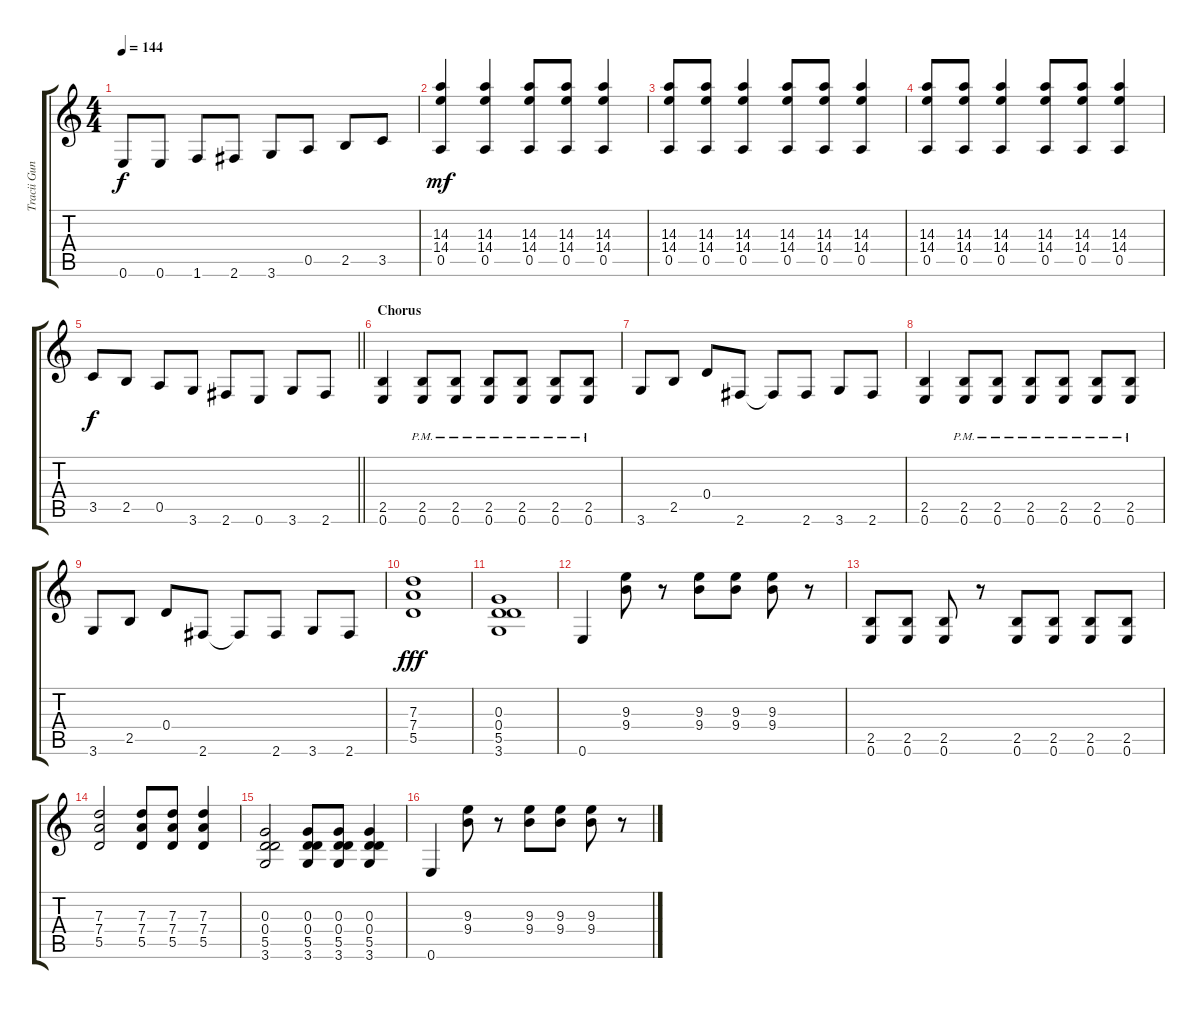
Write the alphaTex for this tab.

\track ("Tracii Guns - Rhytm Guitar" "Tracii Gun") {instrument distortionguitar}
\staff {score tabs}
\tuning (E4 B3 G3 D3 A2 E2) {hide}
\ts (4 4)
\tempo 144
\clef g2
\ks c
0.6{t}.8{dy f} 0.6.8 1.6.8 2.6.8 3.6.8 0.5.8 2.5.8 3.5.8 |
(14.3 14.4 0.5).4{dy mf} (14.3 14.4 0.5).4 (14.3 14.4 0.5).8 (14.3 14.4 0.5).8 (14.3 14.4 0.5).4 |
(14.3 14.4 0.5).8 (14.3 14.4 0.5).8 (14.3 14.4 0.5).4 (14.3 14.4 0.5).8 (14.3 14.4 0.5).8 (14.3 14.4 0.5).4 |
(14.3 14.4 0.5).8 (14.3 14.4 0.5).8 (14.3 14.4 0.5).4 (14.3 14.4 0.5).8 (14.3 14.4 0.5).8 (14.3 14.4 0.5).4 |
\barLineRight lightlight
3.5.8{dy f} 2.5.8 0.5.8 3.6.8 2.6.8 0.6.8 3.6.8 2.6.8 |
\section ("" "Chorus")
(2.5 0.6).4 (2.5{pm} 0.6{pm}).8 (2.5{pm} 0.6{pm}).8 (2.5{pm} 0.6{pm}).8 (2.5{pm} 0.6{pm}).8 (2.5{pm} 0.6{pm}).8 (2.5{pm} 0.6{pm}).8 |
3.6.8 2.5.8 0.4.8 2.6.8 2.6{t}.8 2.6.8 3.6.8 2.6.8 |
(2.5 0.6).4 (2.5{pm} 0.6{pm}).8 (2.5{pm} 0.6{pm}).8 (2.5{pm} 0.6{pm}).8 (2.5{pm} 0.6{pm}).8 (2.5{pm} 0.6{pm}).8 (2.5{pm} 0.6{pm}).8 |
3.6.8 2.5.8 0.4.8 2.6.8 2.6{t}.8 2.6.8 3.6.8 2.6.8 |
(7.3 7.4 5.5).1{dy fff} |
(0.3 0.4 5.5 3.6).1 |
0.6.4 (9.3 9.4).8 r.8 (9.3 9.4).8 (9.3 9.4).8 (9.3 9.4).8 r.8 |
(2.5 0.6).8 (2.5 0.6).8 (2.5 0.6).8 r.8 (2.5 0.6).8 (2.5 0.6).8 (2.5 0.6).8 (2.5 0.6).8 |
(7.3 7.4 5.5).2 (7.3 7.4 5.5).8 (7.3 7.4 5.5).8 (7.3 7.4 5.5).4 |
(0.3 0.4 5.5 3.6).2 (0.3 0.4 5.5 3.6).8 (0.3 0.4 5.5 3.6).8 (0.3 0.4 5.5 3.6).4 |
0.6.4 (9.3 9.4).8 r.8 (9.3 9.4).8 (9.3 9.4).8 (9.3 9.4).8 r.8
